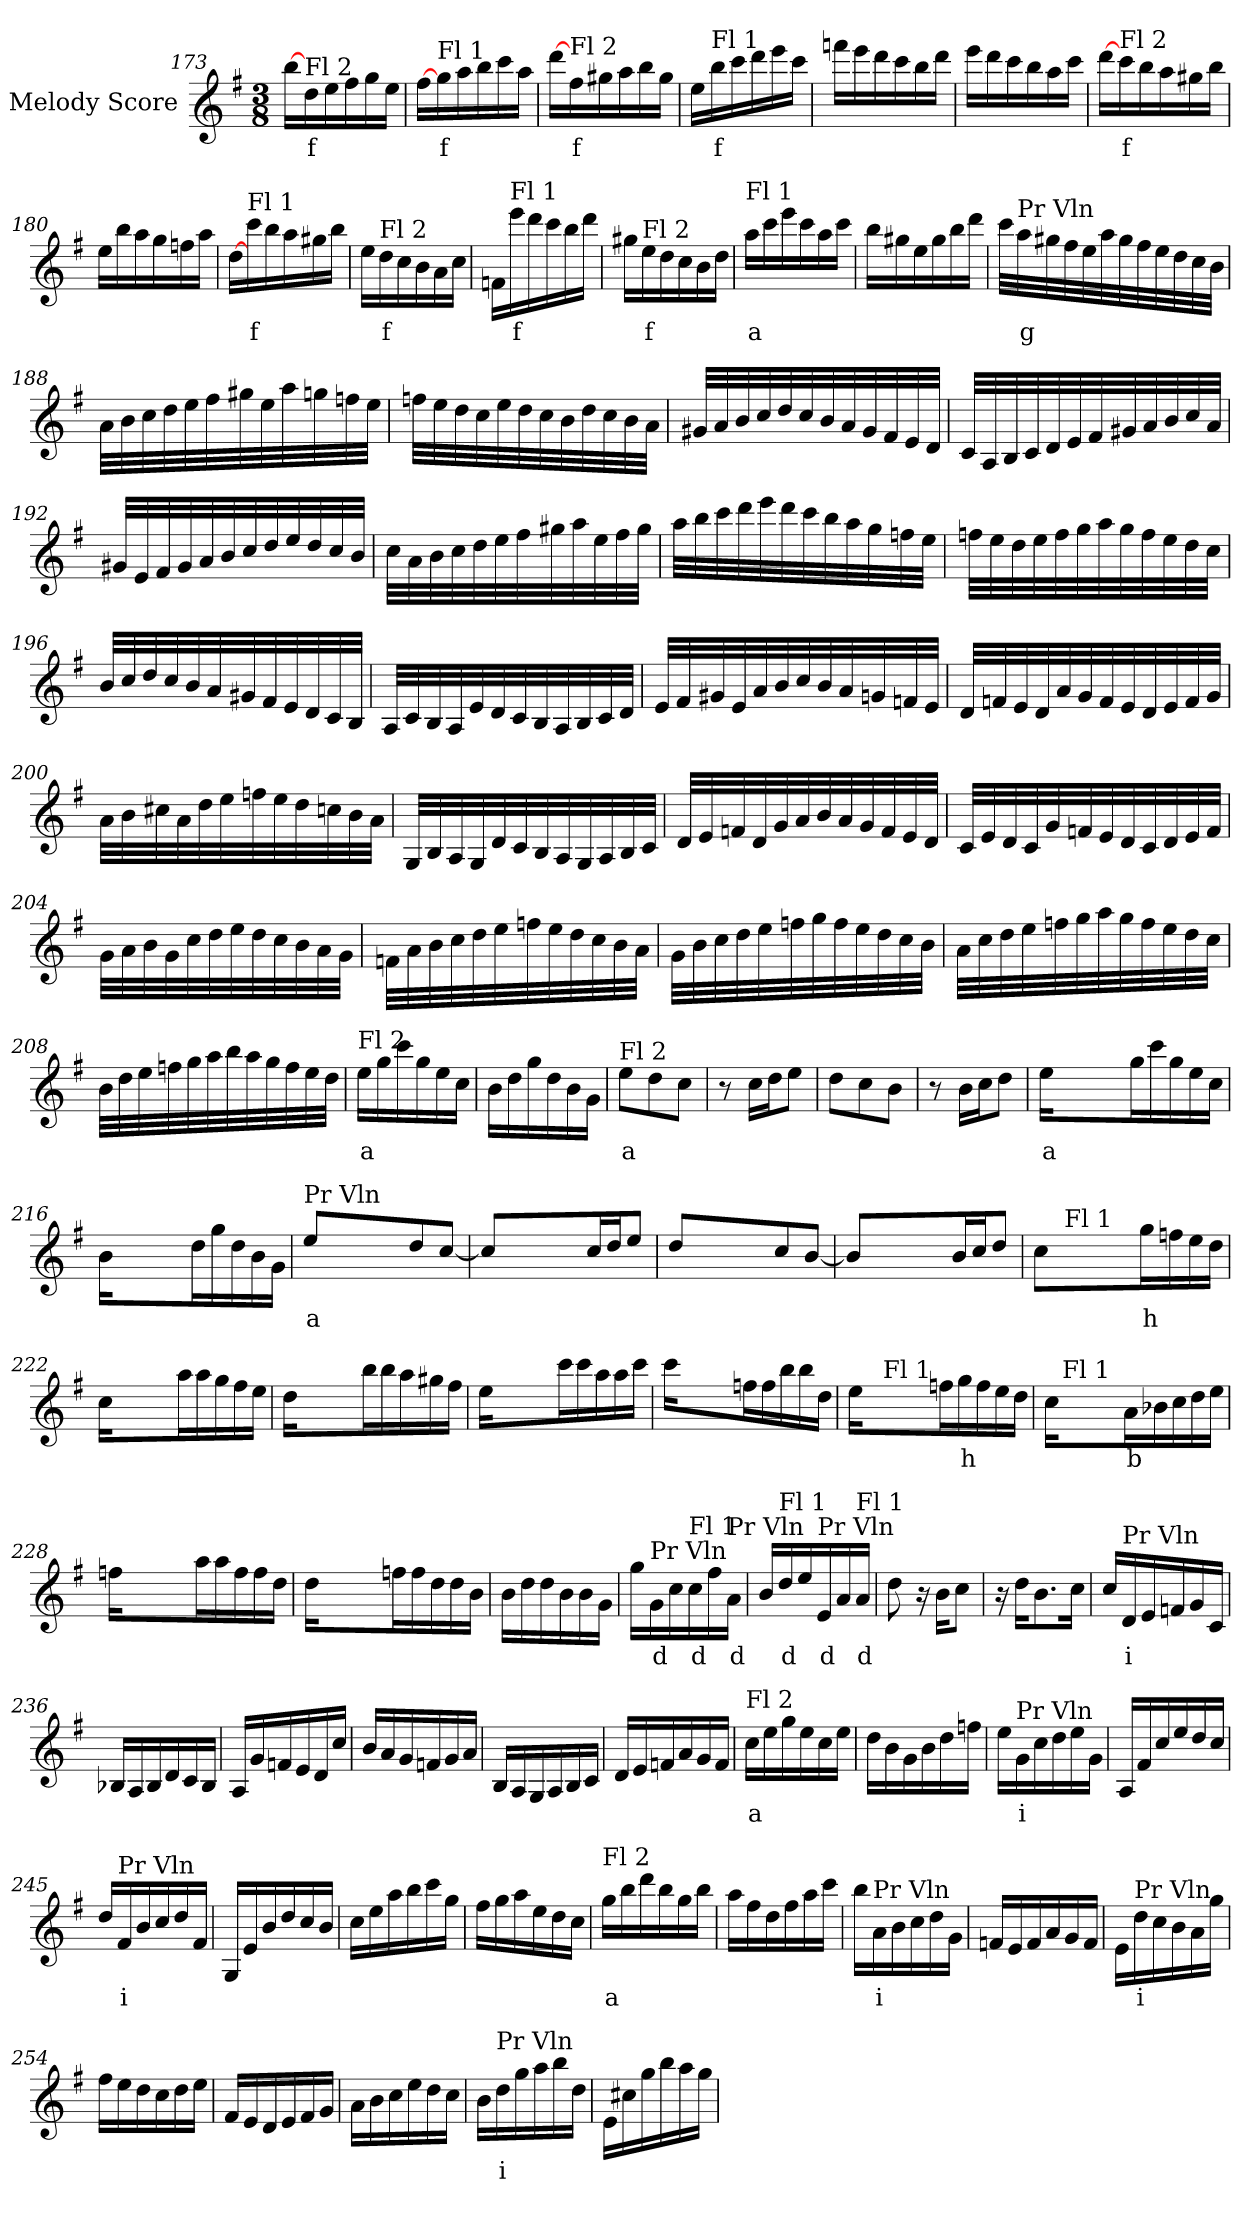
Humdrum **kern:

**kern	**text
*part1	*part1
*staff1	*staff1
*I"Melody Score	*
*k[f#]	*
*M3/8	*
=173	=173
[16bb\LL	.
!LO:TX:a:t=Fl 2	!
!	!LO:LY:b:color=#FF0000
16dd\	f
16ee\	.
16ff#\	.
16gg\	.
16ee\JJ	.
=174	=174
[16ff#\LL	.
!LO:TX:a:t=Fl 1	!
!	!LO:LY:b:color=#FF0000
16gg\	f
16aa\	.
16bb\	.
16ccc\	.
16aa\JJ	.
=175	=175
[16ddd\LL	.
!LO:TX:a:t=Fl 2	!
!	!LO:LY:b:color=#FF0000
16ff#\	f
16gg#X\	.
16aa\	.
16bb\	.
16gg#\JJ	.
=176	=176
16ee\LL	.
!LO:TX:a:t=Fl 1	!
!	!LO:LY:b:color=#FF0000
16bb\	f
16ccc\	.
16ddd\	.
16eee\	.
16ccc\JJ	.
=177	=177
16fffn\LL	.
16eee\	.
16ddd\	.
16ccc\	.
16bb\	.
16ddd\JJ	.
=178	=178
16eee\LL	.
16ddd\	.
16ccc\	.
16bb\	.
16aa\	.
16ccc\JJ	.
=179	=179
[16ddd\LL	.
!LO:TX:a:t=Fl 2	!
!	!LO:LY:b:color=#FF0000
16ccc\	f
16bb\	.
16aa\	.
16gg#X\	.
16bb\JJ	.
=180	=180
16ee\LL	.
16bb\	.
16aa\	.
16gg\	.
16ffn\	.
16aa\JJ	.
=181	=181
[16dd\LL	.
!LO:TX:a:t=Fl 1	!
!	!LO:LY:b:color=#FF0000
16ccc\	f
16bb\	.
16aa\	.
16gg#X\	.
16bb\JJ	.
=182	=182
16ee\LL	.
!LO:TX:a:t=Fl 2	!
!	!LO:LY:b:color=#FF0000
16dd\	f
16cc\	.
16b\	.
16a\	.
16cc\JJ	.
=183	=183
16fn\LL	.
!LO:TX:a:t=Fl 1	!
!	!LO:LY:b:color=#FF0000
16eee\	f
16ddd\	.
16ccc\	.
16bb\	.
16ddd\JJ	.
=184	=184
16gg#X\LL	.
!LO:TX:a:t=Fl 2	!
!	!LO:LY:b:color=#FF0000
16ee\	f
16dd\	.
16cc\	.
16b\	.
16dd\JJ	.
=185	=185
!LO:TX:a:t=Fl 1	!
!	!LO:LY:b:color=#FF0000
16aa\LL	a
16ccc\	.
16eee\	.
16ccc\	.
16aa\	.
16ccc\JJ	.
=186	=186
16bb\LL	.
16gg#X\	.
16ee\	.
16gg#\	.
16bb\	.
16ddd\JJ	.
=187	=187
32ccc\LLL	.
!LO:TX:a:t=Pr Vln	!
!	!LO:LY:b:color=#FF0000
32aa\	g
32gg#X\	.
32ff#\	.
32ee\	.
32aa\	.
32gg#\	.
32ff#\	.
32ee\	.
32dd\	.
32cc\	.
32b\JJJ	.
=188	=188
32a\LLL	.
32b\	.
32cc\	.
32dd\	.
32ee\	.
32ff#\	.
32gg#X\	.
32ee\	.
32aa\	.
32ggn\	.
32ffn\	.
32ee\JJJ	.
=189	=189
32ffn\LLL	.
32ee\	.
32dd\	.
32cc\	.
32ee\	.
32dd\	.
32cc\	.
32b\	.
32dd\	.
32cc\	.
32b\	.
32a\JJJ	.
=190	=190
32g#X/LLL	.
32a/	.
32b/	.
32cc/	.
32dd/	.
32cc/	.
32b/	.
32a/	.
32g#/	.
32f#/	.
32e/	.
32d/JJJ	.
=191	=191
32c/LLL	.
32A/	.
32B/	.
32c/	.
32d/	.
32e/	.
32f#/	.
32g#X/	.
32a/	.
32b/	.
32cc/	.
32a/JJJ	.
=192	=192
32g#X/LLL	.
32e/	.
32f#/	.
32g#/	.
32a/	.
32b/	.
32cc/	.
32dd/	.
32ee/	.
32dd/	.
32cc/	.
32b/JJJ	.
=193	=193
32cc\LLL	.
32a\	.
32b\	.
32cc\	.
32dd\	.
32ee\	.
32ff#\	.
32gg#X\	.
32aa\	.
32ee\	.
32ff#\	.
32gg#\JJJ	.
=194	=194
32aa\LLL	.
32bb\	.
32ccc\	.
32ddd\	.
32eee\	.
32ddd\	.
32ccc\	.
32bb\	.
32aa\	.
32gg\	.
32ffn\	.
32ee\JJJ	.
=195	=195
32ffn\LLL	.
32ee\	.
32dd\	.
32ee\	.
32ff\	.
32gg\	.
32aa\	.
32gg\	.
32ff\	.
32ee\	.
32dd\	.
32cc\JJJ	.
=196	=196
32b/LLL	.
32cc/	.
32dd/	.
32cc/	.
32b/	.
32a/	.
32g#X/	.
32f#/	.
32e/	.
32d/	.
32c/	.
32B/JJJ	.
=197	=197
32A/LLL	.
32c/	.
32B/	.
32A/	.
32e/	.
32d/	.
32c/	.
32B/	.
32A/	.
32B/	.
32c/	.
32d/JJJ	.
=198	=198
32e/LLL	.
32f#/	.
32g#X/	.
32e/	.
32a/	.
32b/	.
32cc/	.
32b/	.
32a/	.
32gn/	.
32fn/	.
32e/JJJ	.
=199	=199
32d/LLL	.
32fn/	.
32e/	.
32d/	.
32a/	.
32g/	.
32f/	.
32e/	.
32d/	.
32e/	.
32f/	.
32g/JJJ	.
=200	=200
32a\LLL	.
32b\	.
32cc#X\	.
32a\	.
32dd\	.
32ee\	.
32ffn\	.
32ee\	.
32dd\	.
32ccn\	.
32b\	.
32a\JJJ	.
=201	=201
32G/LLL	.
32B/	.
32A/	.
32G/	.
32d/	.
32c/	.
32B/	.
32A/	.
32G/	.
32A/	.
32B/	.
32c/JJJ	.
=202	=202
32d/LLL	.
32e/	.
32fn/	.
32d/	.
32g/	.
32a/	.
32b/	.
32a/	.
32g/	.
32f/	.
32e/	.
32d/JJJ	.
=203	=203
32c/LLL	.
32e/	.
32d/	.
32c/	.
32g/	.
32fn/	.
32e/	.
32d/	.
32c/	.
32d/	.
32e/	.
32f/JJJ	.
=204	=204
32g\LLL	.
32a\	.
32b\	.
32g\	.
32cc\	.
32dd\	.
32ee\	.
32dd\	.
32cc\	.
32b\	.
32a\	.
32g\JJJ	.
=205	=205
32fn\LLL	.
32a\	.
32b\	.
32cc\	.
32dd\	.
32ee\	.
32ffn\	.
32ee\	.
32dd\	.
32cc\	.
32b\	.
32a\JJJ	.
=206	=206
32g\LLL	.
32b\	.
32cc\	.
32dd\	.
32ee\	.
32ffn\	.
32gg\	.
32ff\	.
32ee\	.
32dd\	.
32cc\	.
32b\JJJ	.
=207	=207
32a\LLL	.
32cc\	.
32dd\	.
32ee\	.
32ffn\	.
32gg\	.
32aa\	.
32gg\	.
32ff\	.
32ee\	.
32dd\	.
32cc\JJJ	.
=208	=208
32b\LLL	.
32dd\	.
32ee\	.
32ffn\	.
32gg\	.
32aa\	.
32bb\	.
32aa\	.
32gg\	.
32ff\	.
32ee\	.
32dd\JJJ	.
=209	=209
!LO:TX:a:t=Fl 2	!
!	!LO:LY:b:color=#FF0000
16ee\LL	a
16gg\	.
16ccc\	.
16gg\	.
16ee\	.
16cc\JJ	.
=210	=210
16b\LL	.
16dd\	.
16gg\	.
16dd\	.
16b\	.
16g\JJ	.
=211	=211
!LO:TX:a:t=Fl 2	!
!	!LO:LY:b:color=#FF0000
8ee\L	a
8dd\	.
8cc\J	.
=212	=212
8r	.
16cc\LL	.
16dd\J	.
8ee\J	.
=213	=213
8dd\L	.
8cc\	.
8b\J	.
=214	=214
8r	.
16b\LL	.
16cc\J	.
8dd\J	.
=215	=215
!LO:TX:a:t=Fl 1	!
!	!LO:LY:b:color=#FF0000
*^	*
*	*^	*
16ee\LL	4.ryy	4.ryy	a
4.ryy	.	.	.
.	4.ryy	4.ryy	.
16gg\	.	.	.
16ccc\	.	.	.
16gg\	.	.	.
16ee\	.	.	.
16cc\JJ	.	.	.
=216	=216	=216	=216
16b\LL	4.ryy	4.ryy	.
4.ryy	.	.	.
.	4.ryy	4.ryy	.
16dd\	.	.	.
16gg\	.	.	.
16dd\	.	.	.
16b\	.	.	.
16g\JJ	.	.	.
=217	=217	=217	=217
!LO:TX:a:t=Pr Vln	!	!	!
!	!	!	!LO:LY:b:color=#FF0000
8ee/L	4.ryy	4.ryy	a
4.ryy	.	.	.
.	4.ryy	4.ryy	.
8dd/	.	.	.
[8cc/J	.	.	.
*	*v	*v	*
=218	=218	=218
8cc/L]	4.ryy	.
4.ryy	.	.
.	4.ryy	.
16cc/L	.	.
16dd/J	.	.
8ee/J	.	.
=219	=219	=219
8dd/L	4.ryy	.
4.ryy	.	.
.	4.ryy	.
8cc/	.	.
[8b/J	.	.
=220	=220	=220
8b/L]	4.ryy	.
4.ryy	.	.
.	4.ryy	.
16b/L	.	.
16cc/J	.	.
8dd/J	.	.
=221	=221	=221
8cc\L	4.ryy	.
!LO:TX:a:t=Fl 1	!	!
4.ryy	.	.
.	4.ryy	.
!	!	!LO:LY:b:color=#FF0000
16gg\	.	h
16ffn\	.	.
16ee\	.	.
16dd\JJ	.	.
=222	=222	=222
16cc\LL	4.ryy	.
4.ryy	.	.
.	4.ryy	.
16aa\	.	.
16aa\	.	.
16gg\	.	.
16ff#\	.	.
16ee\JJ	.	.
=223	=223	=223
16dd\LL	4.ryy	.
4.ryy	.	.
.	4.ryy	.
16bb\	.	.
16bb\	.	.
16aa\	.	.
16gg#X\	.	.
16ff#\JJ	.	.
=224	=224	=224
16ee\LL	4.ryy	.
4.ryy	.	.
.	4.ryy	.
16ccc\	.	.
16ccc\	.	.
16aa\	.	.
16aa\	.	.
16ccc\JJ	.	.
=225	=225	=225
16ccc\LL	4.ryy	.
4.ryy	.	.
.	4.ryy	.
16ffn\	.	.
16ff\	.	.
16bb\	.	.
16bb\	.	.
16dd\JJ	.	.
=226	=226	=226
*	*^	*
16ee\LL	4.ryy	8ryy	.
4.ryy	.	.	.
!	!	!LO:TX:a:t=Fl 1	!
.	.	2ryy	.
.	4.ryy	.	.
16ffn\	.	.	.
!	!	!	!LO:LY:b:color=#FF0000
16gg\	.	.	h
16ff\	.	.	.
16ee\	.	8ryy	.
16dd\JJ	.	.	.
*	*v	*v	*
=227	=227	=227
16cc\LL	4.ryy	.
!LO:TX:a:t=Fl 1	!	!
4.ryy	.	.
.	4.ryy	.
!	!	!LO:LY:b:color=#FF0000
16a\	.	b
16b-X\	.	.
16cc\	.	.
16dd\	.	.
16ee\JJ	.	.
=228	=228	=228
16ffn\LL	4.ryy	.
4.ryy	.	.
.	4.ryy	.
16aa\	.	.
16aa\	.	.
16ff\	.	.
16ff\	.	.
16dd\JJ	.	.
=229	=229	=229
16dd\LL	4.ryy	.
4.ryy	.	.
.	4.ryy	.
16ffn\	.	.
16ff\	.	.
16dd\	.	.
16dd\	.	.
16b\JJ	.	.
*v	*v	*
=230	=230
16b\LL	.
16dd\	.
16dd\	.
16b\	.
16b\	.
16g\JJ	.
=231	=231
16gg\LL	.
!LO:TX:a:t=Pr Vln	!
!	!LO:LY:b:color=#FF0000
16g\	d
16cc\	.
!LO:TX:a:t=Fl 1	!
!	!LO:LY:b:color=#FF0000
16cc\	d
16ff#\	.
!LO:TX:a:t=Pr Vln	!
!	!LO:LY:b:color=#FF0000
16a\JJ	d
=232	=232
16b/LL	.
!LO:TX:a:t=Fl 1	!
!	!LO:LY:b:color=#FF0000
16dd/	d
16ee/	.
!LO:TX:a:t=Pr Vln	!
!	!LO:LY:b:color=#FF0000
16e/	d
16a/	.
!LO:TX:a:t=Fl 1	!
!	!LO:LY:b:color=#FF0000
16a/JJ	d
=233	=233
8dd\	.
16r	.
16b\KL	.
8cc\J	.
=234	=234
16r	.
16dd\KL	.
8.b\	.
16cc\Jk	.
=235	=235
16cc/LL	.
!LO:TX:a:t=Pr Vln	!
!	!LO:LY:b:color=#FF0000
16d/	i
16e/	.
16fn/	.
16g/	.
16c/JJ	.
=236	=236
16B-X/LL	.
16A/	.
16B-/	.
16d/	.
16c/	.
16B-/JJ	.
=237	=237
16A/LL	.
16g/	.
16fn/	.
16e/	.
16d/	.
16cc/JJ	.
=238	=238
16b/LL	.
16a/	.
16g/	.
16fn/	.
16g/	.
16a/JJ	.
=239	=239
16B/LL	.
16A/	.
16G/	.
16A/	.
16B/	.
16c/JJ	.
=240	=240
16d/LL	.
16e/	.
16fn/	.
16a/	.
16g/	.
16f/JJ	.
=241	=241
!LO:TX:a:t=Fl 2	!
!	!LO:LY:b:color=#FF0000
16cc\LL	a
16ee\	.
16gg\	.
16ee\	.
16cc\	.
16ee\JJ	.
=242	=242
16dd\LL	.
16b\	.
16g\	.
16b\	.
16dd\	.
16ffn\JJ	.
=243	=243
16ee\LL	.
!LO:TX:a:t=Pr Vln	!
!	!LO:LY:b:color=#FF0000
16g\	i
16cc\	.
16dd\	.
16ee\	.
16g\JJ	.
=244	=244
16A/LL	.
16f#/	.
16cc/	.
16ee/	.
16dd/	.
16cc/JJ	.
=245	=245
16dd/LL	.
!LO:TX:a:t=Pr Vln	!
!	!LO:LY:b:color=#FF0000
16f#/	i
16b/	.
16cc/	.
16dd/	.
16f#/JJ	.
=246	=246
16G/LL	.
16e/	.
16b/	.
16dd/	.
16cc/	.
16b/JJ	.
=247	=247
16cc\LL	.
16ee\	.
16aa\	.
16bb\	.
16ccc\	.
16gg\JJ	.
=248	=248
16ff#\LL	.
16gg\	.
16aa\	.
16ee\	.
16dd\	.
16cc\JJ	.
=249	=249
!LO:TX:a:t=Fl 2	!
!	!LO:LY:b:color=#FF0000
16gg\LL	a
16bb\	.
16ddd\	.
16bb\	.
16gg\	.
16bb\JJ	.
=250	=250
16aa\LL	.
16ff#\	.
16dd\	.
16ff#\	.
16aa\	.
16ccc\JJ	.
=251	=251
16bb\LL	.
!LO:TX:a:t=Pr Vln	!
!	!LO:LY:b:color=#FF0000
16a\	i
16b\	.
16cc\	.
16dd\	.
16g\JJ	.
=252	=252
16fn/LL	.
16e/	.
16f/	.
16a/	.
16g/	.
16f/JJ	.
=253	=253
16e\LL	.
!LO:TX:a:t=Pr Vln	!
!	!LO:LY:b:color=#FF0000
16dd\	i
16cc\	.
16b\	.
16a\	.
16gg\JJ	.
=254	=254
16ff#\LL	.
16ee\	.
16dd\	.
16cc\	.
16dd\	.
16ee\JJ	.
=255	=255
16f#/LL	.
16e/	.
16d/	.
16e/	.
16f#/	.
16g/JJ	.
=256	=256
16a\LL	.
16b\	.
16cc\	.
16ee\	.
16dd\	.
16cc\JJ	.
=257	=257
16b\LL	.
!LO:TX:a:t=Pr Vln	!
!	!LO:LY:b:color=#FF0000
16dd\	i
16gg\	.
16aa\	.
16bb\	.
16dd\JJ	.
=258	=258
16e\LL	.
16cc#X\	.
16gg\	.
16bb\	.
16aa\	.
16gg\JJ	.
=	=
*-	*-
